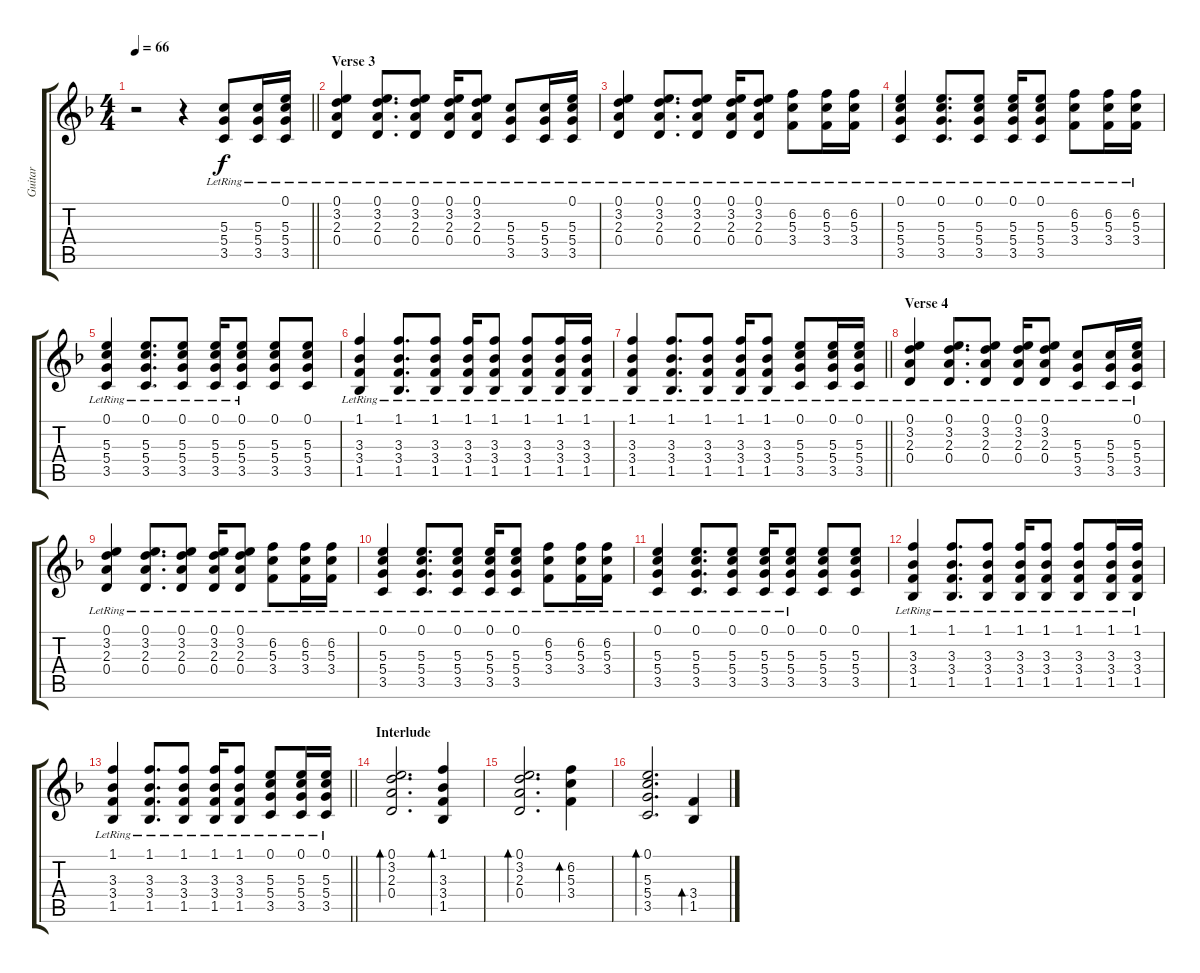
\track ("Guitar" "Guitar") {instrument acousticguitarsteel}
\staff {score tabs}
\tuning (E4 B3 G3 D3 A2 E2) {hide}
\ts (4 4)
\tempo 66
\clef g2
\barLineRight lightlight
\ks f
r.2{dy f} r.4 (5.3{lr} 5.4{lr} 3.5{lr}).8 (5.3{lr} 5.4{lr} 3.5{lr}).16 (0.1{lr} 5.3{lr} 5.4{lr} 3.5{lr}).16 |
\section ("" "Verse 3")
(0.1{lr} 3.2{lr} 2.3{lr} 0.4{lr}).4 (0.1{lr} 3.2{lr} 2.3{lr} 0.4{lr}).8{d} (0.1{lr} 3.2{lr} 2.3{lr} 0.4{lr}).8 (0.1{lr} 3.2{lr} 2.3{lr} 0.4{lr}).16 (0.1{lr} 3.2{lr} 2.3{lr} 0.4{lr}).8 (5.3{lr} 5.4{lr} 3.5{lr}).8 (5.3{lr} 5.4{lr} 3.5{lr}).16 (0.1{lr} 5.3{lr} 5.4{lr} 3.5{lr}).16 |
(0.1{lr} 3.2{lr} 2.3{lr} 0.4{lr}).4 (0.1{lr} 3.2{lr} 2.3{lr} 0.4{lr}).8{d} (0.1{lr} 3.2{lr} 2.3{lr} 0.4{lr}).8 (0.1{lr} 3.2{lr} 2.3{lr} 0.4{lr}).16 (0.1{lr} 3.2{lr} 2.3{lr} 0.4{lr}).8 (6.2 5.3{lr} 3.4{lr}).8 (6.2 5.3{lr} 3.4{lr}).16 (6.2 5.3{lr} 3.4{lr}).16 |
(0.1{lr} 5.3{lr} 5.4{lr} 3.5).4 (0.1{lr} 5.3{lr} 5.4{lr} 3.5).8{d} (0.1{lr} 5.3{lr} 5.4{lr} 3.5).8 (0.1{lr} 5.3{lr} 5.4{lr} 3.5).16 (0.1{lr} 5.3{lr} 5.4{lr} 3.5).8 (6.2 5.3{lr} 3.4{lr}).8 (6.2 5.3{lr} 3.4{lr}).16 (6.2 5.3{lr} 3.4{lr}).16 |
(0.1{lr} 5.3{lr} 5.4{lr} 3.5).4 (0.1{lr} 5.3{lr} 5.4{lr} 3.5).8{d} (0.1{lr} 5.3{lr} 5.4{lr} 3.5).8 (0.1{lr} 5.3{lr} 5.4{lr} 3.5).16 (0.1{lr} 5.3{lr} 5.4{lr} 3.5).8 (0.1 5.3 5.4 3.5).8 (0.1 5.3 5.4 3.5).8 |
(1.1{lr} 3.3{lr} 3.4{lr} 1.5).4 (1.1{lr} 3.3{lr} 3.4{lr} 1.5).8{d} (1.1{lr} 3.3{lr} 3.4{lr} 1.5).8 (1.1{lr} 3.3{lr} 3.4{lr} 1.5).16 (1.1{lr} 3.3{lr} 3.4{lr} 1.5).8 (1.1 3.3{lr} 3.4{lr} 1.5).8 (1.1 3.3{lr} 3.4{lr} 1.5).16 (1.1 3.3{lr} 3.4{lr} 1.5).16 |
\barLineRight lightlight
(1.1{lr} 3.3{lr} 3.4{lr} 1.5).4 (1.1{lr} 3.3{lr} 3.4{lr} 1.5).8{d} (1.1{lr} 3.3{lr} 3.4{lr} 1.5).8 (1.1{lr} 3.3{lr} 3.4{lr} 1.5).16 (1.1{lr} 3.3{lr} 3.4{lr} 1.5).8 (0.1 5.3{lr} 5.4{lr} 3.5).8 (0.1 5.3{lr} 5.4{lr} 3.5).16 (0.1 5.3{lr} 5.4{lr} 3.5).16 |
\section ("" "Verse 4")
(0.1{lr} 3.2{lr} 2.3{lr} 0.4{lr}).4 (0.1{lr} 3.2{lr} 2.3{lr} 0.4{lr}).8{d} (0.1{lr} 3.2{lr} 2.3{lr} 0.4{lr}).8 (0.1{lr} 3.2{lr} 2.3{lr} 0.4{lr}).16 (0.1{lr} 3.2{lr} 2.3{lr} 0.4{lr}).8 (5.3{lr} 5.4{lr} 3.5{lr}).8 (5.3{lr} 5.4{lr} 3.5{lr}).16 (0.1{lr} 5.3{lr} 5.4{lr} 3.5{lr}).16 |
(0.1{lr} 3.2{lr} 2.3{lr} 0.4{lr}).4 (0.1{lr} 3.2{lr} 2.3{lr} 0.4{lr}).8{d} (0.1{lr} 3.2{lr} 2.3{lr} 0.4{lr}).8 (0.1{lr} 3.2{lr} 2.3{lr} 0.4{lr}).16 (0.1{lr} 3.2{lr} 2.3{lr} 0.4{lr}).8 (6.2 5.3{lr} 3.4{lr}).8 (6.2 5.3{lr} 3.4{lr}).16 (6.2 5.3{lr} 3.4{lr}).16 |
(0.1{lr} 5.3{lr} 5.4{lr} 3.5).4 (0.1{lr} 5.3{lr} 5.4{lr} 3.5).8{d} (0.1{lr} 5.3{lr} 5.4{lr} 3.5).8 (0.1{lr} 5.3{lr} 5.4{lr} 3.5).16 (0.1{lr} 5.3{lr} 5.4{lr} 3.5).8 (6.2 5.3{lr} 3.4{lr}).8 (6.2 5.3{lr} 3.4{lr}).16 (6.2 5.3{lr} 3.4{lr}).16 |
(0.1{lr} 5.3{lr} 5.4{lr} 3.5).4 (0.1{lr} 5.3{lr} 5.4{lr} 3.5).8{d} (0.1{lr} 5.3{lr} 5.4{lr} 3.5).8 (0.1{lr} 5.3{lr} 5.4{lr} 3.5).16 (0.1{lr} 5.3{lr} 5.4{lr} 3.5).8 (0.1 5.3 5.4 3.5).8 (0.1 5.3 5.4 3.5).8 |
(1.1{lr} 3.3{lr} 3.4{lr} 1.5).4 (1.1{lr} 3.3{lr} 3.4{lr} 1.5).8{d} (1.1{lr} 3.3{lr} 3.4{lr} 1.5).8 (1.1{lr} 3.3{lr} 3.4{lr} 1.5).16 (1.1{lr} 3.3{lr} 3.4{lr} 1.5).8 (1.1 3.3{lr} 3.4{lr} 1.5).8 (1.1 3.3{lr} 3.4{lr} 1.5).16 (1.1 3.3{lr} 3.4{lr} 1.5).16 |
\barLineRight lightlight
(1.1{lr} 3.3{lr} 3.4{lr} 1.5).4 (1.1{lr} 3.3{lr} 3.4{lr} 1.5).8{d} (1.1{lr} 3.3{lr} 3.4{lr} 1.5).8 (1.1{lr} 3.3{lr} 3.4{lr} 1.5).16 (1.1{lr} 3.3{lr} 3.4{lr} 1.5).8 (0.1 5.3{lr} 5.4{lr} 3.5).8 (0.1 5.3{lr} 5.4{lr} 3.5).16 (0.1 5.3{lr} 5.4{lr} 3.5).16 |
\section ("" "Interlude")
(0.1 3.2 2.3 0.4).2{d bd 120} (1.1 3.3 3.4 1.5).4{bd 120} |
(0.1 3.2 2.3 0.4).2{d bd 120} (6.2 5.3 3.4).4{bd 120} |
(0.1 5.3 5.4 3.5).2{d bd 120} (3.4 1.5).4{bd 120}
